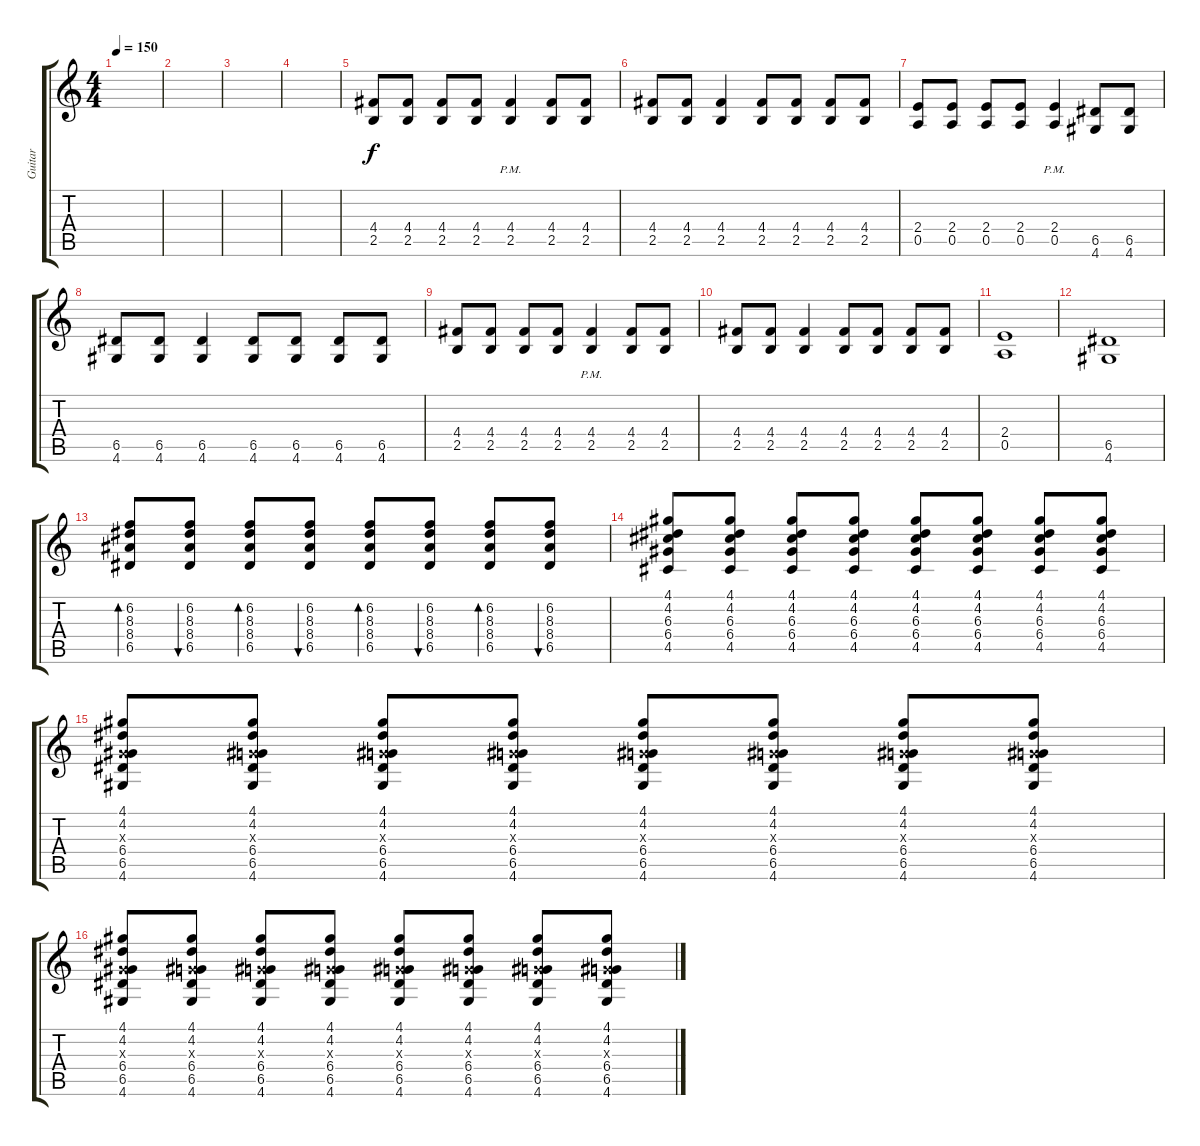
\track ("Guitar" "Guitar") {instrument electricguitarclean}
\staff {score tabs}
\tuning (E4 B3 G3 D3 A2 E2) {hide}
\ts (4 4)
\tempo 150
\clef g2
\ks c
|
|
|
|
(4.4 2.5).8{instrument electricguitarclean} (4.4 2.5).8 (4.4 2.5).8 (4.4 2.5).8 (4.4{pm} 2.5{pm}).4 (4.4 2.5).8 (4.4 2.5).8 |
(4.4 2.5).8 (4.4 2.5).8 (4.4 2.5).4 (4.4 2.5).8 (4.4 2.5).8 (4.4 2.5).8 (4.4 2.5).8 |
(2.4 0.5).8 (2.4 0.5).8 (2.4 0.5).8 (2.4 0.5).8 (2.4{pm} 0.5{pm}).4 (6.5 4.6).8 (6.5 4.6).8 |
(6.5 4.6).8 (6.5 4.6).8 (6.5 4.6).4 (6.5 4.6).8 (6.5 4.6).8 (6.5 4.6).8 (6.5 4.6).8 |
(4.4 2.5).8 (4.4 2.5).8 (4.4 2.5).8 (4.4 2.5).8 (4.4{pm} 2.5{pm}).4 (4.4 2.5).8 (4.4 2.5).8 |
(4.4 2.5).8 (4.4 2.5).8 (4.4 2.5).4 (4.4 2.5).8 (4.4 2.5).8 (4.4 2.5).8 (4.4 2.5).8 |
(2.4 0.5).1 |
(6.5 4.6).1 |
(6.2 8.3 8.4 6.5).8{bd 60 instrument electricguitarclean} (6.2 8.3 8.4 6.5).8{bu 60} (6.2 8.3 8.4 6.5).8{bd 60} (6.2 8.3 8.4 6.5).8{bu 60} (6.2 8.3 8.4 6.5).8{bd 60} (6.2 8.3 8.4 6.5).8{bu 60} (6.2 8.3 8.4 6.5).8{bd 60} (6.2 8.3 8.4 6.5).8{bu 60} |
(4.1 4.2 6.3 6.4 4.5).8 (4.1 4.2 6.3 6.4 4.5).8 (4.1 4.2 6.3 6.4 4.5).8 (4.1 4.2 6.3 6.4 4.5).8 (4.1 4.2 6.3 6.4 4.5).8 (4.1 4.2 6.3 6.4 4.5).8 (4.1 4.2 6.3 6.4 4.5).8 (4.1 4.2 6.3 6.4 4.5).8 |
(4.1 4.2 0.3{x} 6.4 6.5 4.6).8 (4.1 4.2 0.3{x} 6.4 6.5 4.6).8 (4.1 4.2 0.3{x} 6.4 6.5 4.6).8 (4.1 4.2 0.3{x} 6.4 6.5 4.6).8 (4.1 4.2 0.3{x} 6.4 6.5 4.6).8 (4.1 4.2 0.3{x} 6.4 6.5 4.6).8 (4.1 4.2 0.3{x} 6.4 6.5 4.6).8 (4.1 4.2 0.3{x} 6.4 6.5 4.6).8 |
(4.1 4.2 0.3{x} 6.4 6.5 4.6).8 (4.1 4.2 0.3{x} 6.4 6.5 4.6).8 (4.1 4.2 0.3{x} 6.4 6.5 4.6).8 (4.1 4.2 0.3{x} 6.4 6.5 4.6).8 (4.1 4.2 0.3{x} 6.4 6.5 4.6).8 (4.1 4.2 0.3{x} 6.4 6.5 4.6).8 (4.1 4.2 0.3{x} 6.4 6.5 4.6).8 (4.1 4.2 0.3{x} 6.4 6.5 4.6).8
